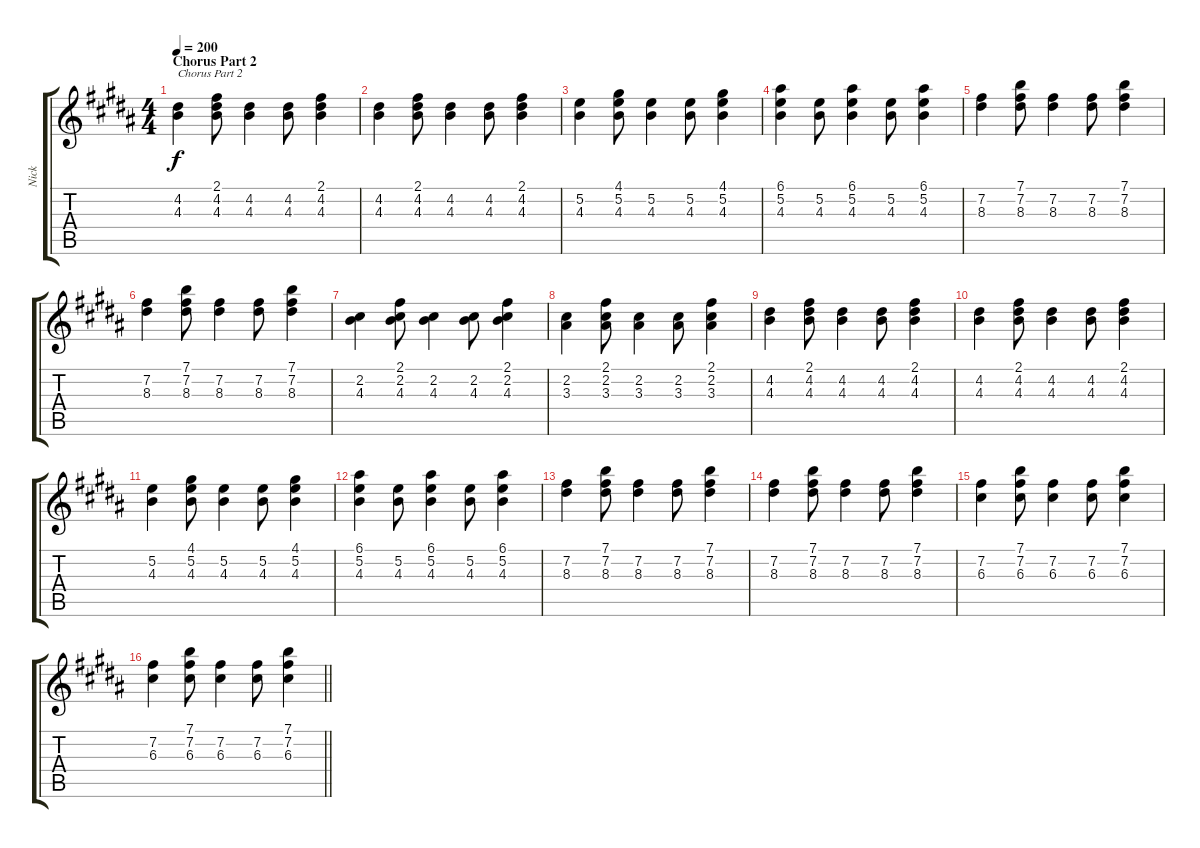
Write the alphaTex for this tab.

\track ("Nick" "Nick") {instrument distortionguitar}
\staff {score tabs}
\tuning (E4 B3 G3 D3 A2 E2) {hide}
\ts (4 4)
\section ("" "Chorus Part 2")
\tempo 200
\clef g2
\ks b
(4.2 4.3).4{txt "Chorus Part 2" dy f} (2.1 4.2 4.3).8 (4.2 4.3).4 (4.2 4.3).8 (2.1 4.2 4.3).4 |
(4.2 4.3).4 (2.1 4.2 4.3).8 (4.2 4.3).4 (4.2 4.3).8 (2.1 4.2 4.3).4 |
(5.2 4.3).4 (4.1 5.2 4.3).8 (5.2 4.3).4 (5.2 4.3).8 (4.1 5.2 4.3).4 |
(6.1 5.2 4.3).4 (5.2 4.3).8 (6.1 5.2 4.3).4 (5.2 4.3).8 (6.1 5.2 4.3).4 |
(7.2 8.3).4 (7.1 7.2 8.3).8 (7.2 8.3).4 (7.2 8.3).8 (7.1 7.2 8.3).4 |
(7.2 8.3).4 (7.1 7.2 8.3).8 (7.2 8.3).4 (7.2 8.3).8 (7.1 7.2 8.3).4 |
(2.2 4.3).4 (2.1 2.2 4.3).8 (2.2 4.3).4 (2.2 4.3).8 (2.1 2.2 4.3).4 |
(2.2 3.3).4 (2.1 2.2 3.3).8 (2.2 3.3).4 (2.2 3.3).8 (2.1 2.2 3.3).4 |
(4.2 4.3).4 (2.1 4.2 4.3).8 (4.2 4.3).4 (4.2 4.3).8 (2.1 4.2 4.3).4 |
(4.2 4.3).4 (2.1 4.2 4.3).8 (4.2 4.3).4 (4.2 4.3).8 (2.1 4.2 4.3).4 |
(5.2 4.3).4 (4.1 5.2 4.3).8 (5.2 4.3).4 (5.2 4.3).8 (4.1 5.2 4.3).4 |
(6.1 5.2 4.3).4 (5.2 4.3).8 (6.1 5.2 4.3).4 (5.2 4.3).8 (6.1 5.2 4.3).4 |
(7.2 8.3).4 (7.1 7.2 8.3).8 (7.2 8.3).4 (7.2 8.3).8 (7.1 7.2 8.3).4 |
(7.2 8.3).4 (7.1 7.2 8.3).8 (7.2 8.3).4 (7.2 8.3).8 (7.1 7.2 8.3).4 |
(7.2 6.3).4 (7.1 7.2 6.3).8 (7.2 6.3).4 (7.2 6.3).8 (7.1 7.2 6.3).4 |
\barLineRight lightlight
(7.2 6.3).4 (7.1 7.2 6.3).8 (7.2 6.3).4 (7.2 6.3).8 (7.1 7.2 6.3).4
